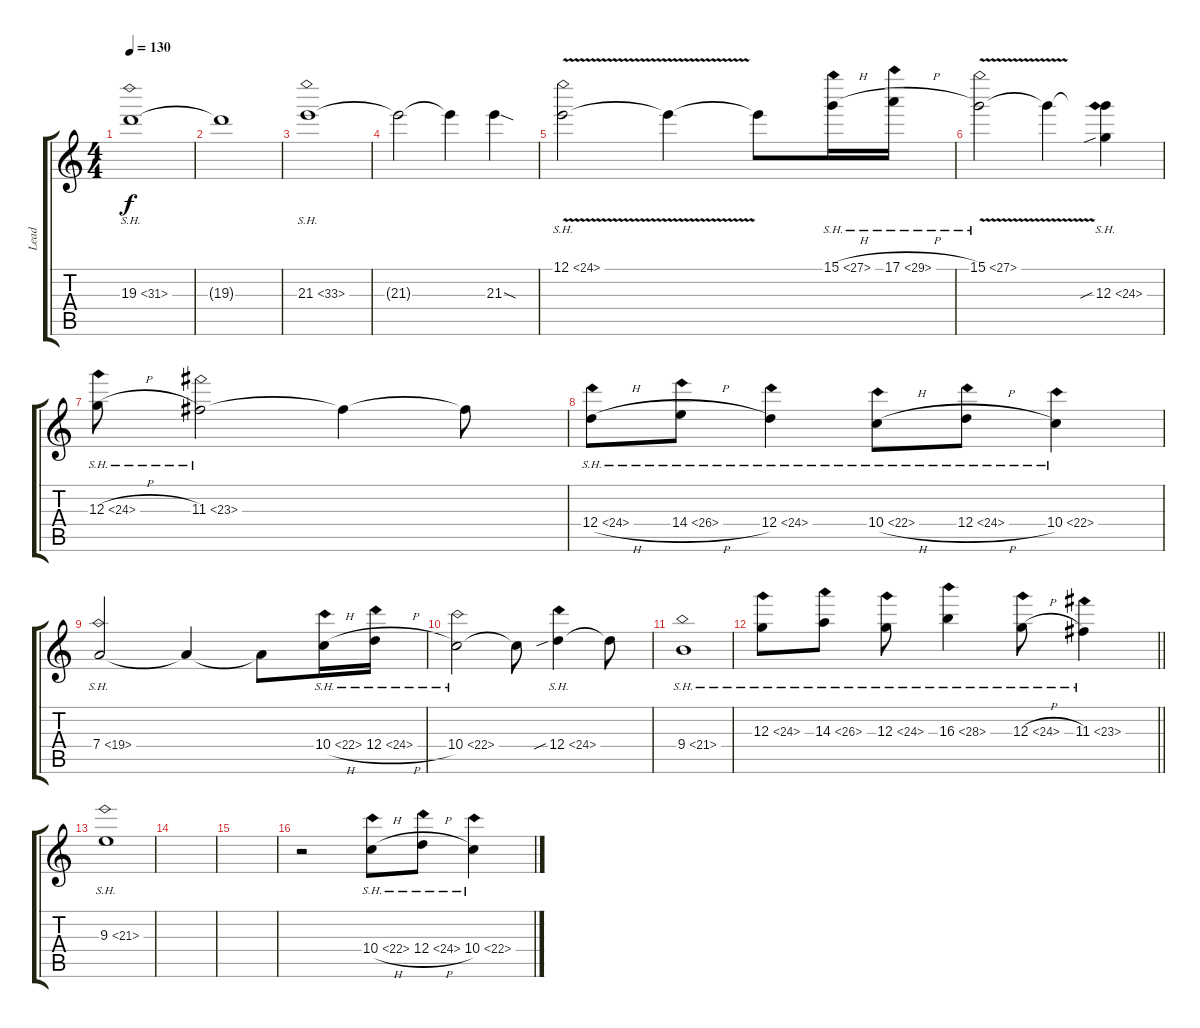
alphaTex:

\track ("Lead" "Lead") {instrument distortionguitar}
\staff {score tabs}
\tuning (E4 B3 G3 D3 A2 E2) {hide}
\ts (4 4)
\tempo 130
\clef g2
\ks c
19.3{sh 12}.1{dy f} |
19.3{t}.1 |
21.3{sh 12}.1 |
21.3{t}.2 21.3{t}.4 21.3{sod}.4 |
12.1{sh 12 v}.2 12.1{t}.4 12.1{t}.8 15.1{sh 12 h}.16 17.1{sh 12 h}.16 |
15.1{sh 12 v}.2 15.1{t}.4 (15.1{t} 12.3{sh 12 sib}).4 |
12.3{sh 12 h}.8 11.3{sh 12}.2 11.3{t}.4 11.3{t}.8 |
12.4{sh 12 h}.8 14.4{sh 12 h}.8 12.4{sh 12}.4 10.4{sh 12 h}.8 12.4{sh 12 h}.8 10.4{sh 12}.4 |
7.4{sh 12}.2 7.4{t}.4 7.4{t}.8 10.4{sh 12 h}.16 12.4{sh 12 h}.16 |
10.4{sh 12}.2 10.4{t}.8 12.4{sh 12 sib}.4 12.4{t}.8 |
9.4{sh 12}.1 |
\barLineRight lightlight
12.3{sh 12}.8 14.3{sh 12}.8 12.3{sh 12}.8 16.3{sh 12}.4 12.3{sh 12 h}.8 11.3{sh 12}.4 |
9.3{sh 12}.1{volume 4} |
|
|
r.2{volume 13} 10.4{sh 12 h}.8 12.4{sh 12 h}.8 10.4{sh 12}.4
